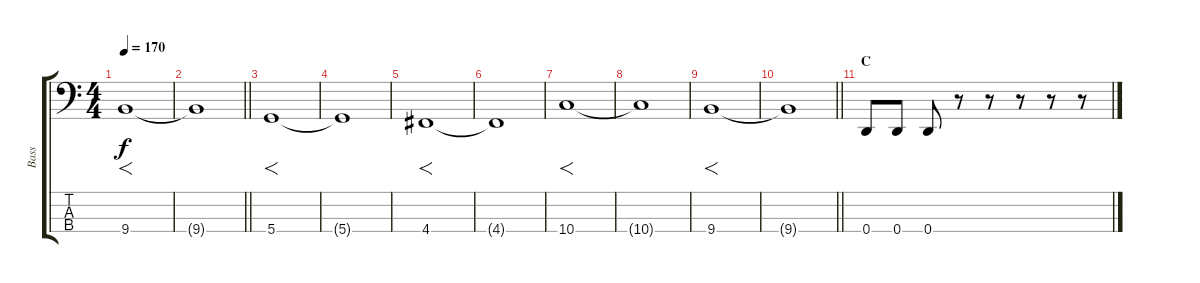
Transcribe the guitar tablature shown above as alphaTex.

\track ("Bass" "Bass") {instrument electricbasspick}
\staff {score tabs}
\tuning (G2 D2 A1 D1) {hide}
\ts (4 4)
\tempo 170
\clef f4
\ks c
9.4.1{f dy f} |
\barLineRight lightlight
9.4{t}.1 |
5.4.1{f} |
5.4{t}.1 |
4.4.1{f} |
4.4{t}.1 |
10.4.1{f} |
10.4{t}.1 |
9.4.1{f} |
\barLineRight lightlight
9.4{t}.1 |
\section ("" "C")
0.4.8 0.4.8 0.4.8 r.8 r.8 r.8 r.8 r.8
